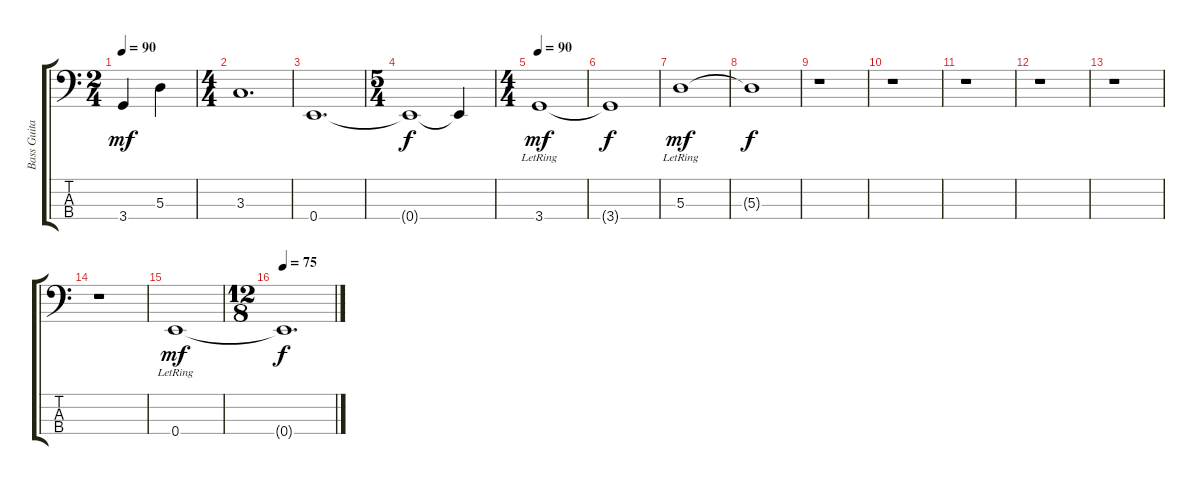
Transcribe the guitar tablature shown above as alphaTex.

\track ("Bass Guitar" "Bass Guita") {instrument electricbasspick}
\staff {score tabs}
\tuning (G2 D2 A1 E1) {hide}
\ts (2 4)
\tempo 90
\clef f4
\ks c
3.4.4{dy mf} 5.3.4 |
\ts (4 4)
3.3.1{d} |
0.4.1{d} |
\ts (5 4)
0.4{t}.1{dy f} 0.4{t}.4 |
\ts (4 4)
\tempo 90
3.4{lr}.1{dy mf} |
3.4{t}.1{dy f} |
5.3{lr}.1{dy mf} |
5.3{t}.1{dy f} |
r.1 |
r.1 |
r.1 |
r.1 |
r.1 |
r.1 |
0.4{lr}.1{dy mf} |
\ts (12 8)
\tempo 75
0.4{t}.1{d dy f}
